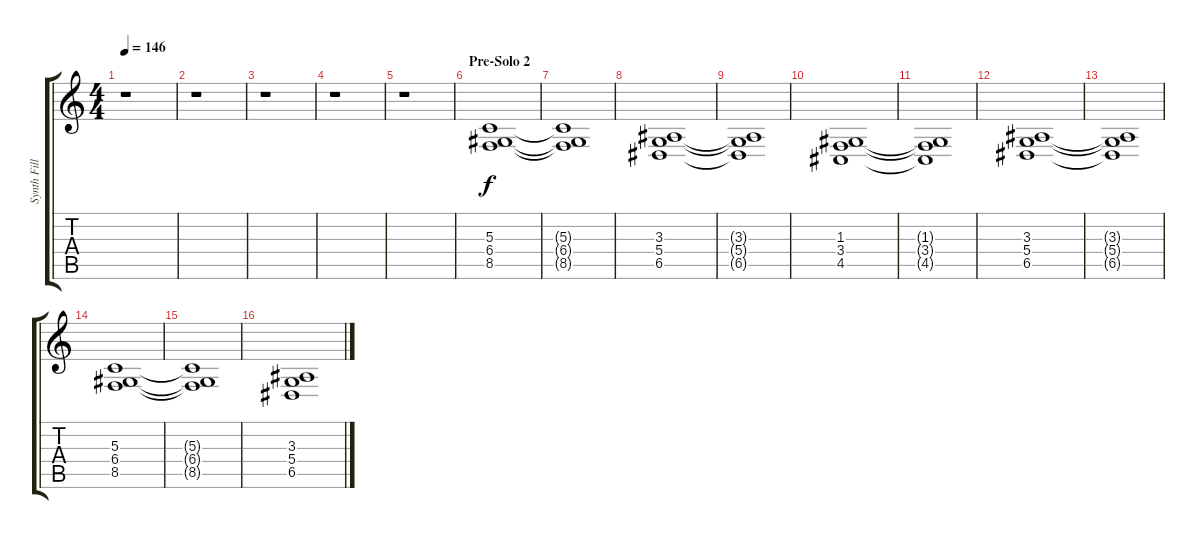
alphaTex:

\track ("Synth Fill" "Synth Fill") {instrument synthstrings1}
\staff {score tabs}
\tuning (E4 B3 G3 D3 A2 E2) {hide}
\ts (4 4)
\tempo 146
\clef g2
\ks c
r.1{dy f} |
r.1 |
r.1 |
r.1 |
r.1 |
\section ("" "Pre-Solo 2")
(5.3 6.4 8.5).1 |
(5.3{t} 6.4{t} 8.5{t}).1 |
(3.3 5.4 6.5).1 |
(3.3{t} 5.4{t} 6.5{t}).1 |
(1.3 3.4 4.5).1 |
(1.3{t} 3.4{t} 4.5{t}).1 |
(3.3 5.4 6.5).1 |
(3.3{t} 5.4{t} 6.5{t}).1 |
(5.3 6.4 8.5).1 |
(5.3{t} 6.4{t} 8.5{t}).1 |
(3.3 5.4 6.5).1
